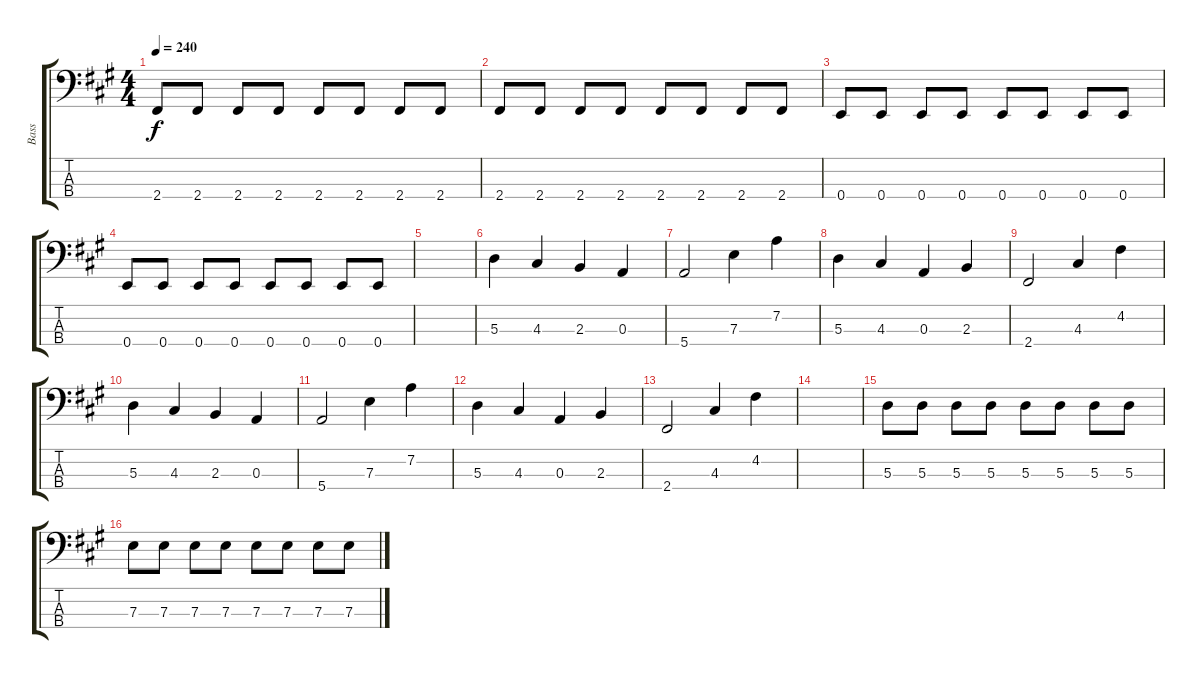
\track ("Bass" "Bass") {instrument electricbasspick}
\staff {score tabs}
\tuning (G2 D2 A1 E1) {hide}
\ts (4 4)
\tempo 240
\clef f4
\ks a
2.4.8{dy f} 2.4.8 2.4.8 2.4.8 2.4.8 2.4.8 2.4.8 2.4.8 |
2.4.8 2.4.8 2.4.8 2.4.8 2.4.8 2.4.8 2.4.8 2.4.8 |
0.4.8 0.4.8 0.4.8 0.4.8 0.4.8 0.4.8 0.4.8 0.4.8 |
0.4.8 0.4.8 0.4.8 0.4.8 0.4.8 0.4.8 0.4.8 0.4.8 |
|
5.3.4 4.3.4 2.3.4 0.3.4 |
5.4.2 7.3.4 7.2.4 |
5.3.4 4.3.4 0.3.4 2.3.4 |
2.4.2 4.3.4 4.2.4 |
5.3.4 4.3.4 2.3.4 0.3.4 |
5.4.2 7.3.4 7.2.4 |
5.3.4 4.3.4 0.3.4 2.3.4 |
2.4.2 4.3.4 4.2.4 |
|
5.3.8 5.3.8 5.3.8 5.3.8 5.3.8 5.3.8 5.3.8 5.3.8 |
7.3.8 7.3.8 7.3.8 7.3.8 7.3.8 7.3.8 7.3.8 7.3.8
